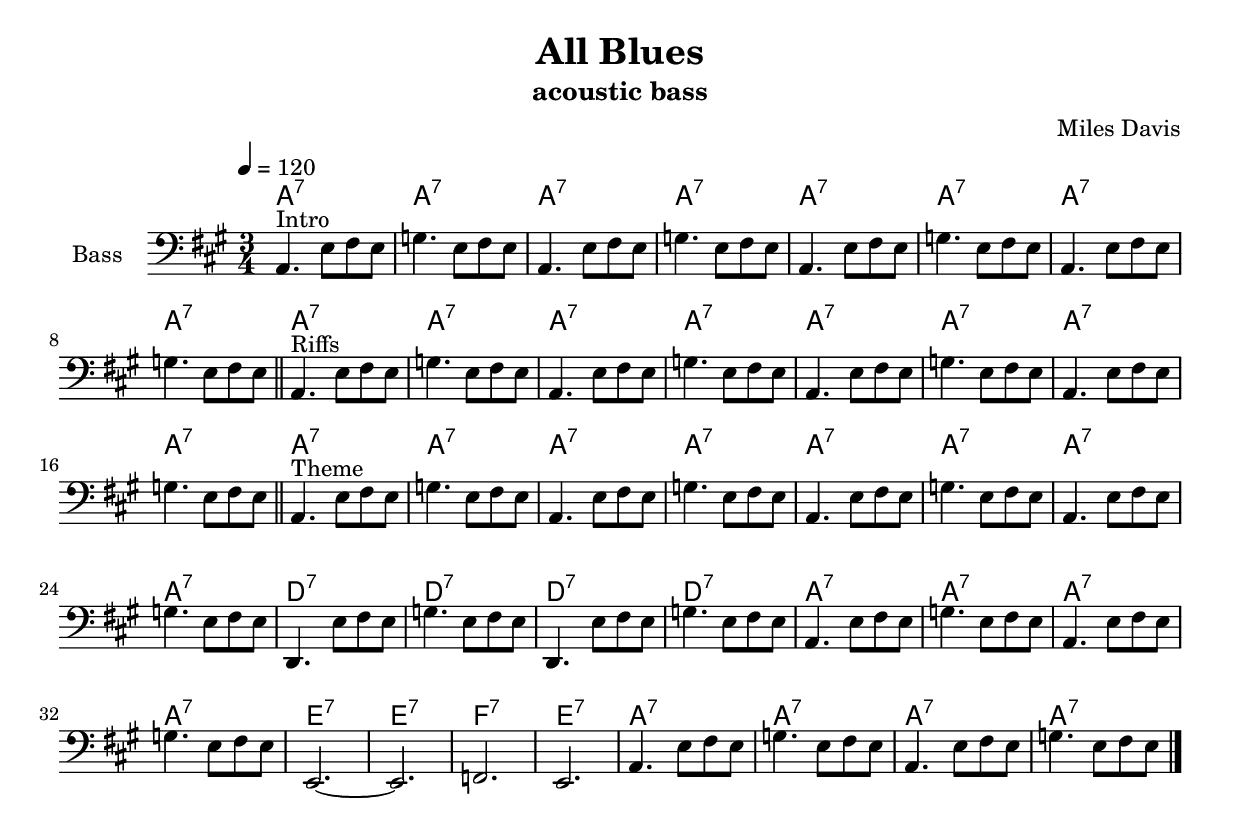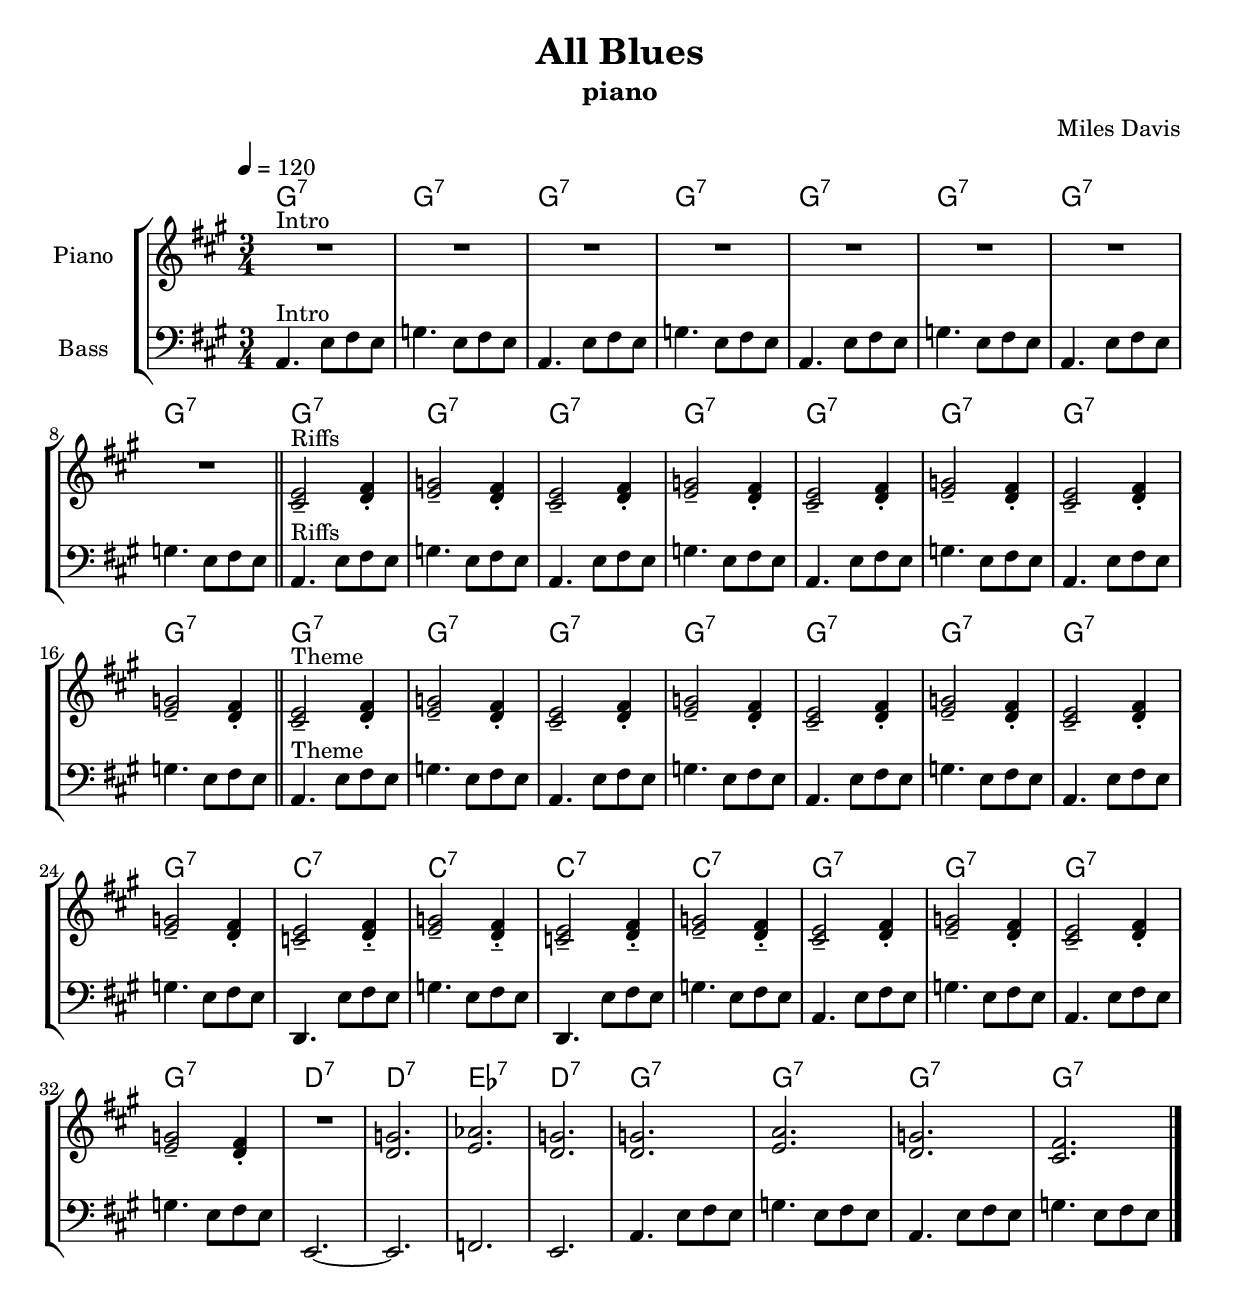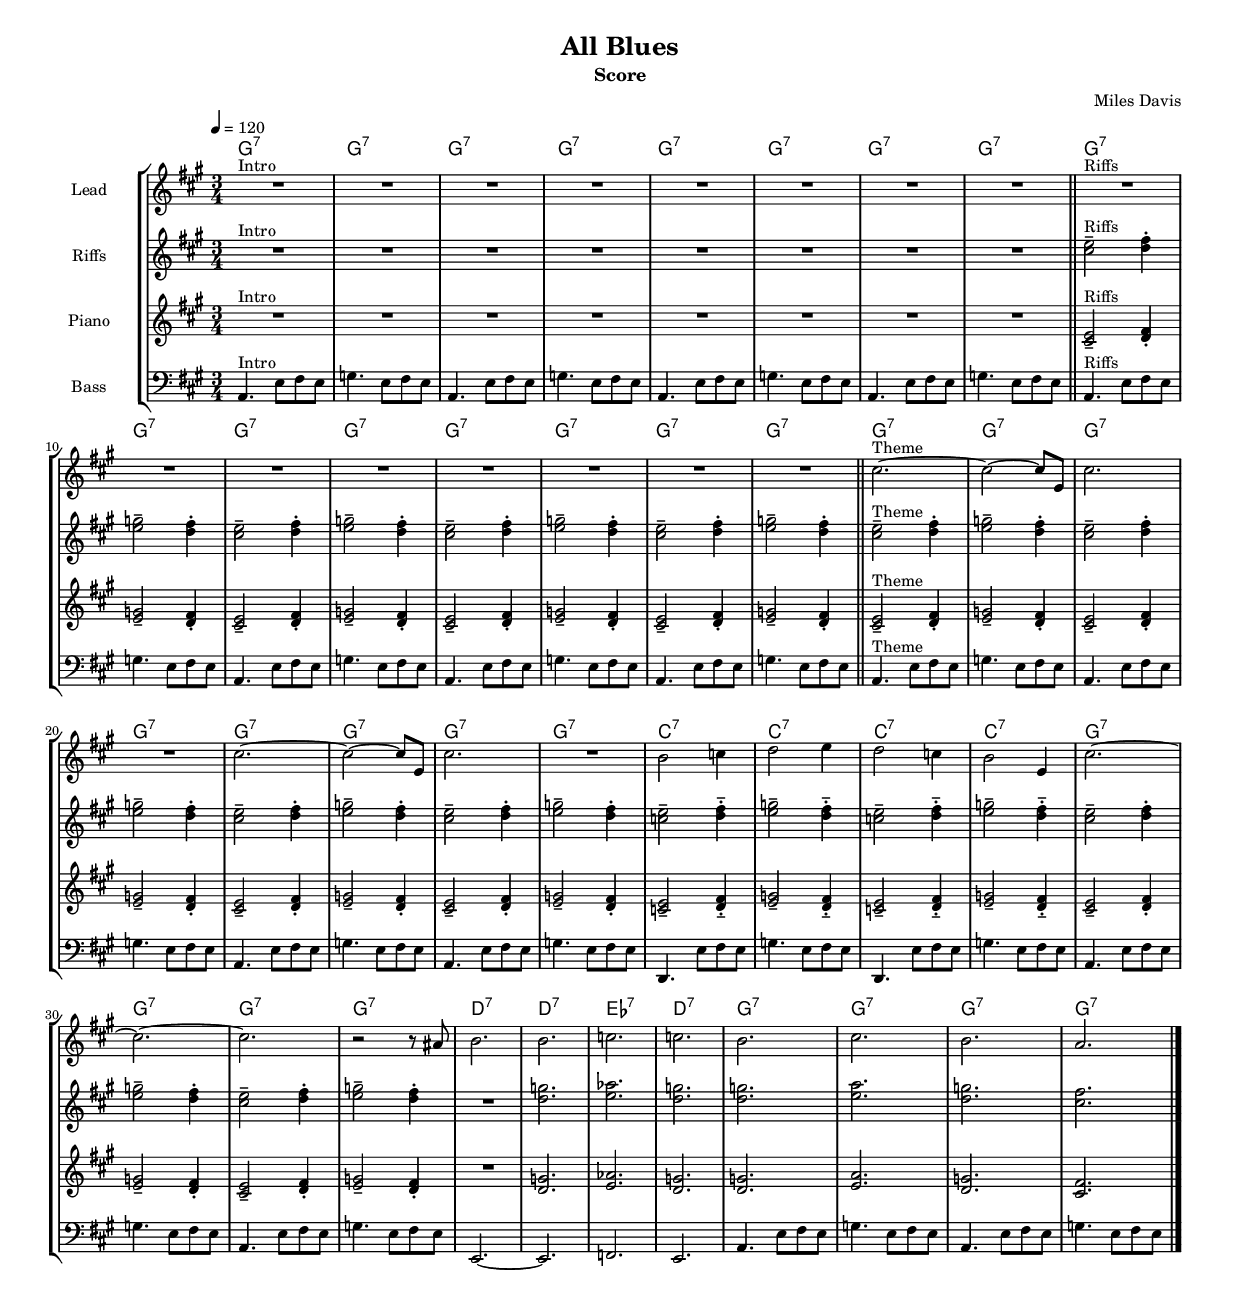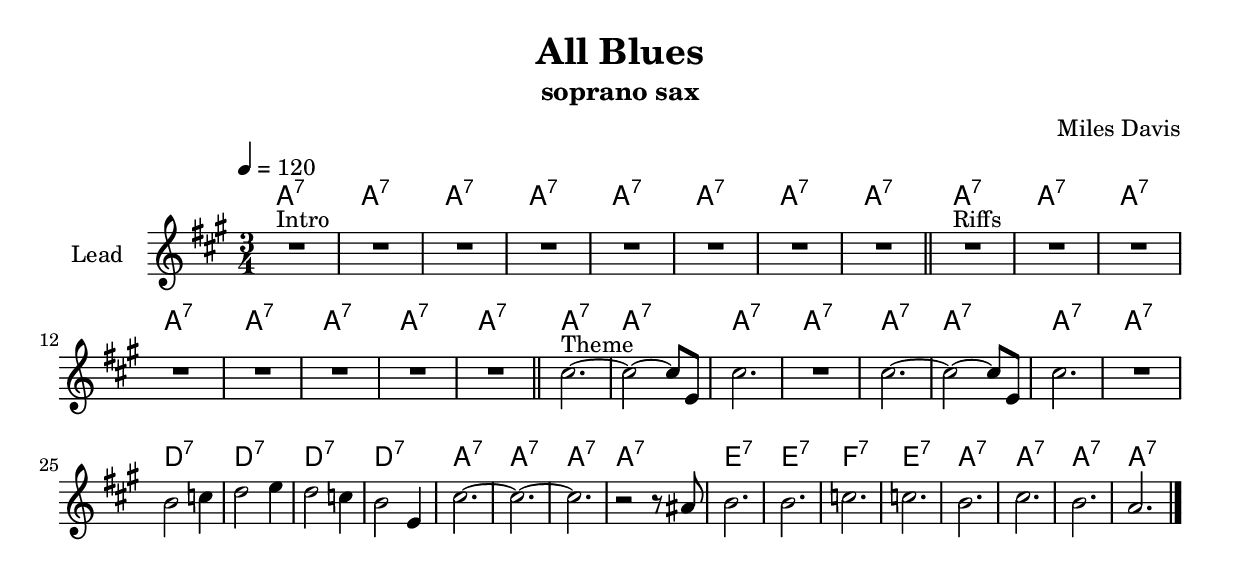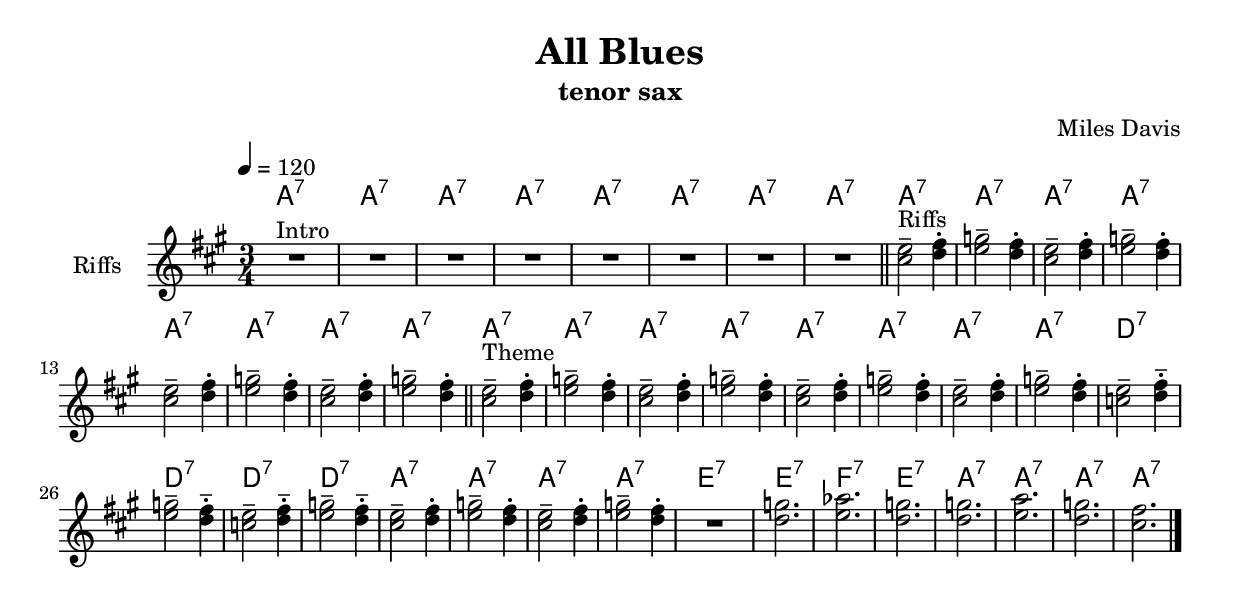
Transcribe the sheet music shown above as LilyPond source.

% Frescobaldi variables:
% -*- output: allBlues_windQuartet_scoreAndParts-score.pdf

% TRANSPOSITION and MIDI variables
originpitch = c %c' %bes'% f % c'
originpitchOttava = c'' %c' %bes'% f % c'

targetpitchone = c
targetpitchtwo = c
targetpitchthr = c
targetpitchfou = c

originpitchone = bes,  % c % c'  %bes'% f % c'
originpitchtwo = bes,, % c % c'' %bes'% f % c'
originpitchthr = bes, % c % c'  %bes'% f % c'
originpitchfou = bes, % c % c'  %f % c'

targetpitch = c'
originpitchFromTarget = c'

midiInstrOne = "soprano sax"
midiInstrTwo = "tenor sax"
midiInstrThr = "piano"
midiInstrFou = "acoustic bass"

clefVThree = "treble" % "bass" %"treble"%
clefVFour = "treble" % "bass" %

% INCLUDE the musical notes (and any variables further used in the books)
%%%%% piece.ly
%%%%% (This is the global definitions file)

\version "2.17.2"

\header{
  title = "All Blues"
  composer = "Miles Davis"
}

% some things to define in the ..._score.ly file:
%originpitch = c' %c' %bes'% f % c'
%targetpitchone = c'
%targetpitchtwo = c'
%targetpitchthr = c'
%targetpitchfou = c'

%clefVThree = G % alto % bass... 

% midiInstrOne
% midiInstrTwo
% midiInstrThr
% midiInstrFou

globalStyle = {
  \accidentalStyle "modern-cautionary"
}

structure = {
  s2.^\markup{Intro} |
  s2. * 7 |
  \bar "||"
  s2.^\markup{Riffs}  |
  s2. * 7 |
  \bar "||"
  \repeat volta 2 {
  s2.^\markup{Theme}  |
  s2. * 23 
  \bar "|."
  }
}

global = {
  \time 3/4
  \tempo  4 = 120
  \key g \major
}

chordSeq = \chordmode {
  g2.:7 | % intro
  g:7 |
  g:7 |
  g:7 |
  g2.:7 | % intro
  g:7 |
  g:7 |
  g:7 |
  g:7 | % riffs
  g:7 |
  g:7 |
  g:7 |
  g:7 | % riffs
  g:7 |
  g:7 |
  g:7 |
  g:7 | % melody
  g:7 |
  g:7 |
  g:7 |
  g:7 | % melody
  g:7 |
  g:7 |
  g:7 |
  c:7 |
  c:7 |
  c:7 |
  c:7 |
  g:7 |
  g:7 |
  g:7 |
  g:7 |
  d:7 |
  d:7 |
  ees:7 |
  d:7 |
  g:7 |
  g:7 |
  g:7 |
  g:7
}

leadVoix = \transpose \originpitchone \targetpitchone {\new Voice { 
  \global
  \relative c''{
  \set Staff.instrumentName = #"Lead "
  \set Staff.midiInstrument = \midiInstrOne
  \transposition c' % for MIDI files? to be verified

  \compressFullBarRests
  R2.*8 | % intro
  R2.*8 | % riffs
  
  b2. ~ | % theme
  b2 ~ b8 d, |
  b'2. |
  R2. |
  b2. ~ |
  b2~ b8 d, |
  b'2. |
  R2. |
  
  a2 bes4 |
  c2 d4 |
  c2 bes4 |
  a2 d,4 |
  b'2. ~|
  b2. ~|
  b2. |
  r2 r8 gis |
  a2. |
  a2. |
  bes2. |
  bes2. |
  a2. |
  b2. |
  a2. |
  g2. 
  

\bar "|." }}}   %*********************************

riffParts = \transpose \originpitchtwo \targetpitchtwo {\new Voice { 
  \global
  \relative c'{
  \set Staff.instrumentName = #"Riffs "
  \set Staff.midiInstrument = \midiInstrTwo
  \transposition c' % for MIDI files? to be verified
  \compressFullBarRests
  R2.*8 | % intro
  << % riffs
    {
      d2-- e4-. |
      f2-- e4-. |
      d2-- e4-. |
      f2-- e4-. |
      d2-- e4-. |
      f2-- e4-. |
      d2-- e4-. |
      f2-- e4-. |
    }
    {
      b2-- c4-. |
      d2-- c4-. |
      b2-- c4-. |
      d2-- c4-. |
      b2-- c4-. |
      d2-- c4-. |
      b2-- c4-. |
      d2-- c4-. |
    }
  >>
  << % riffs G 
    {
      d2-- e4-. |
      f2-- e4-. |
      d2-- e4-. |
      f2-- e4-. |
      d2-- e4-. |
      f2-- e4-. |
      d2-- e4-. |
      f2-- e4-. |
    }
    {
      b2-- c4-. |
      d2-- c4-. |
      b2-- c4-. |
      d2-- c4-. |
      b2-- c4-. |
      d2-- c4-. |
      b2-- c4-. |
      d2-- c4-. |
    }
  >>
  << % riffs C then G
    {
      d2-- e4-. |
      f2-- e4-. |
      d2-- e4-. |
      f2-- e4-. |
      d2-- e4-. |
      f2-- e4-. |
      d2-- e4-. |
      f2-- e4-. |
    }
    {
      bes2-- c4-- |
      d2-- c4-- |
      bes2-- c4-- |
      d2-- c4-- |
      b2-- c4-. |
      d2-- c4-. |
      b2-- c4-. |
      d2-- c4-. |
    }
  >>

  R2. |
  <<
    {
      f |
      ges |
      f |
      f |
      g |
      f |
      e
    }
    {
      c |
      d |
      c |
      c | 
      d | 
      c | 
      b |
    }
  >>

\bar "|." }}}   %*********************************

three = \transpose \originpitchthr \targetpitchthr {\new Voice { 
  \global
  \relative c' {
  \set Staff.instrumentName = #"Piano "
  \set Staff.midiInstrument = \midiInstrThr
  \transposition c' % for MIDI files? to be verified

  %\clef bass %alto
  \clef \clefVThree

\compressFullBarRests
  R2.*8 | % intro
  << % riffs
    {
      d2-- e4-. |
      f2-- e4-. |
      d2-- e4-. |
      f2-- e4-. |
      d2-- e4-. |
      f2-- e4-. |
      d2-- e4-. |
      f2-- e4-. |
    }
    {
      b2-- c4-. |
      d2-- c4-. |
      b2-- c4-. |
      d2-- c4-. |
      b2-- c4-. |
      d2-- c4-. |
      b2-- c4-. |
      d2-- c4-. |
    }
  >>
  << % riffs G 
    {
      d2-- e4-. |
      f2-- e4-. |
      d2-- e4-. |
      f2-- e4-. |
      d2-- e4-. |
      f2-- e4-. |
      d2-- e4-. |
      f2-- e4-. |
    }
    {
      b2-- c4-. |
      d2-- c4-. |
      b2-- c4-. |
      d2-- c4-. |
      b2-- c4-. |
      d2-- c4-. |
      b2-- c4-. |
      d2-- c4-. |
    }
  >>
  << % riffs C then G
    {
      d2-- e4-. |
      f2-- e4-. |
      d2-- e4-. |
      f2-- e4-. |
      d2-- e4-. |
      f2-- e4-. |
      d2-- e4-. |
      f2-- e4-. |
    }
    {
      bes2-- c4-- |
      d2-- c4-- |
      bes2-- c4-- |
      d2-- c4-- |
      b2-- c4-. |
      d2-- c4-. |
      b2-- c4-. |
      d2-- c4-. |
    }
  >>

  R2. |
  <<
    {
      f |
      ges |
      f |
      f |
      g |
      f |
      e
    }
    {
      c |
      d |
      c |
      c | 
      d | 
      c | 
      b |
    }
  >>

\bar "|." }}}   %*********************************

bassVox = \transpose \originpitchfou \targetpitchfou {\new Voice { 
  \global
  \relative c {
  \set Staff.instrumentName = #"Bass "
  \set Staff.midiInstrument = \midiInstrFou
  \transposition c' % for MIDI files? to be verified

  \clef bass 
  \compressFullBarRests
  g4. d'8 e d | % intro
  f4. d8 e d |
  g,4. d'8 e d |
  f4. d8 e d |
  g,4. d'8 e d |
  f4. d8 e d |
  g,4. d'8 e d |
  f4. d8 e d |
  g,4. d'8 e d | % riffs
  f4. d8 e d |
  g,4. d'8 e d |
  f4. d8 e d |
  g,4. d'8 e d |
  f4. d8 e d |
  g,4. d'8 e d |
  f4. d8 e d |
  
  g,4. d'8 e d |
  f4. d8 e d |
  g,4. d'8 e d |
  f4. d8 e d |
  g,4. d'8 e d |
  f4. d8 e d |
  g,4. d'8 e d |
  f4. d8 e d |

  c,4. d'8 e d |
  f4. d8 e d |
  c,4. d'8 e d |
  f4. d8 e d |
  g,4. d'8 e d |
  f4. d8 e d |
  g,4. d'8 e d |
  f4. d8 e d |

  d,2. ~ |
  d2. |
  ees |
  d |
  g4. d'8 e d |
  f4. d8 e d |
  g,4. d'8 e d |
  f4. d8 e d |
  

\bar "|."}}}   %**********************************

musicPieceOne = {
  <<
    \tag #'score \tag #'piano \new ChordNames {\chordSeq}
    \tag #'v1 \transpose \originpitchone \targetpitchone {
       \new ChordNames {\chordSeq}}
    \tag #'v2 \transpose \originpitchtwo \targetpitchtwo {
       \new ChordNames {\chordSeq}}
    \tag #'v3 \transpose \originpitchthr \targetpitchthr {
       \new ChordNames {\chordSeq}}
    \tag #'v4 \transpose \originpitchfou \targetpitchfou {
       \new ChordNames {\chordSeq}}
    \tag #'score \tag #'v1 \new Staff { << \globalStyle \structure \leadVoix >> }
    \tag #'score \tag #'v2 \new Staff { << \globalStyle \structure \riffParts>> }
    \tag #'score \tag #'v3 \tag #'piano \new Staff { << \globalStyle \structure \three>> }
    \tag #'score \tag #'v4 \tag #'piano \new Staff { << \globalStyle \structure \bassVox>> }
  >>
}


%%% Local Variables:
%%% LilyPond-master-file: "allBlues_scoreAndParts.ly"
%%% End: 
%%% -*- master: allBlues_windQuartet_scoreAndParts.ly;



\paper{
  print-all-headers = "true"
}
#(set-global-staff-size 14)

% BOOK FOR THE WHOLE SCORE
% 
%    add as many bookparts as there are pieces in the music
\book{
  \bookOutputSuffix "score_in_B" 
  \header {
    instrumentName = "Title" % ?
    }
  #(set-global-staff-size 14)
  \bookpart{
    \header{
      subtitle = "Score"
      }
    \score {
      \new StaffGroup \keepWithTag #'score \musicPieceOne
      \layout { 
	#(layout-set-staff-size 14)}
      \midi { }
      \header{
	instrumentName ="Quartet"
      }
    }
  }
  % ... other bookparts come here
}

% BOOKS FOR EACH INSTRUMENT
% 
%    for each instrument, we likewise have a book
% 
% TODO: make more automatisms with variables? possible to put more logic?
% 
#(set-global-staff-size 20)%
\book{
  \bookOutputSuffix \midiInstrOne
  #(set-global-staff-size 20)%
  
  \bookpart{
    \header{
      subtitle = \midiInstrOne
      }
    \score {
      \new StaffGroup \keepWithTag #'v1 \musicPieceOne
      \header{
	instrumentName = \midiInstrOne
      }
    }
  }
  % ... other bookparts
}


#(set-global-staff-size 20)%
\book{
  \bookOutputSuffix \midiInstrTwo
  #(set-global-staff-size 20)%
  
  \bookpart{
    \header{
      subtitle = \midiInstrTwo
      }
    \score {
      \new StaffGroup \keepWithTag #'v2 \musicPieceOne
      \header{
	instrumentName = \midiInstrTwo
      }
    }
  }
  % ... other bookparts
}


#(set-global-staff-size 20)%
\book{
  \bookOutputSuffix \midiInstrThr
  #(set-global-staff-size 20)%
  
  \bookpart{
    \header{
      subtitle = \midiInstrThr
      }
    \score {
      \new StaffGroup \keepWithTag #'piano \musicPieceOne
      \header{
	instrumentName =\midiInstrThr
      }
    }
  }
  % ... other bookparts
}


#(set-global-staff-size 20)%
\book{
  \bookOutputSuffix \midiInstrFou
  #(set-global-staff-size 20)%
  
  \bookpart{
    \header{
      subtitle = \midiInstrFou
      }
    \score {
      \new StaffGroup \keepWithTag #'v4 \musicPieceOne
      \header{
	instrumentName =\midiInstrFou
      }
    }
  }
  % ... other bookparts
}

